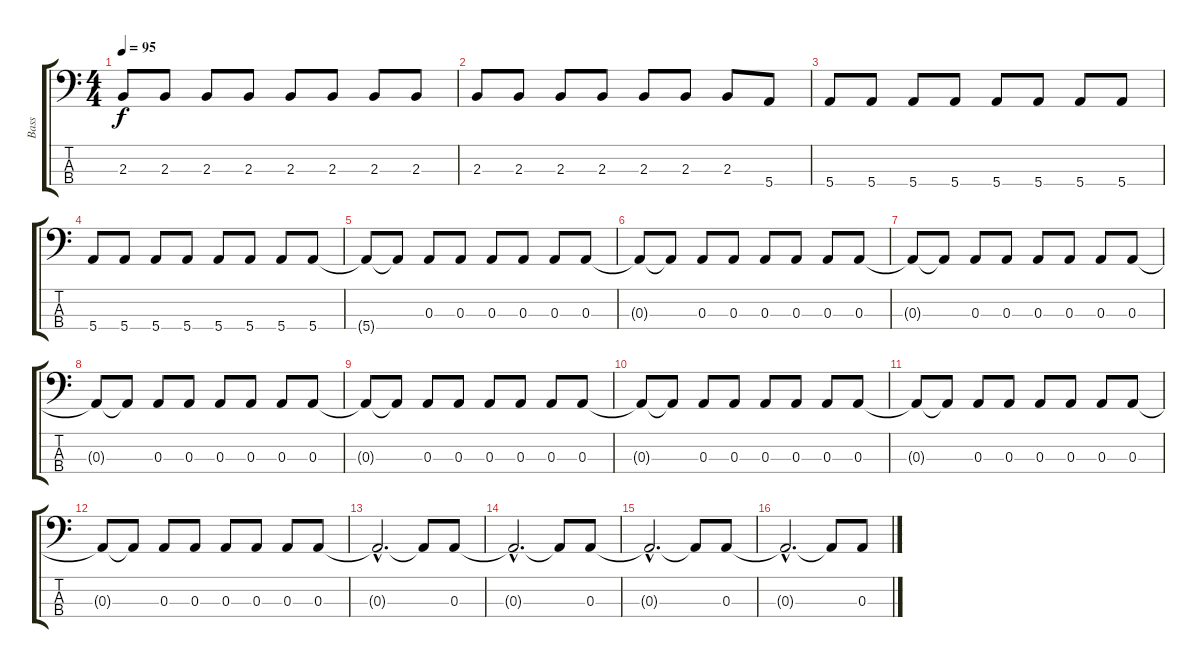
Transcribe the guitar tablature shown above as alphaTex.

\track ("Bass" "Bass") {instrument electricbasspick}
\staff {score tabs}
\tuning (G2 D2 A1 E1) {hide}
\ts (4 4)
\tempo 95
\clef f4
\ks c
2.3.8{dy f} 2.3.8 2.3.8 2.3.8 2.3.8 2.3.8 2.3.8 2.3.8 |
2.3.8 2.3.8 2.3.8 2.3.8 2.3.8 2.3.8 2.3.8 5.4.8 |
5.4.8 5.4.8 5.4.8 5.4.8 5.4.8 5.4.8 5.4.8 5.4.8 |
5.4.8 5.4.8 5.4.8 5.4.8 5.4.8 5.4.8 5.4.8 5.4.8 |
5.4{t}.8 5.4{t}.8 0.3.8 0.3.8 0.3.8 0.3.8 0.3.8 0.3.8 |
0.3{t}.8 0.3{t}.8 0.3.8 0.3.8 0.3.8 0.3.8 0.3.8 0.3.8 |
0.3{t}.8 0.3{t}.8 0.3.8 0.3.8 0.3.8 0.3.8 0.3.8 0.3.8 |
0.3{t}.8 0.3{t}.8 0.3.8 0.3.8 0.3.8 0.3.8 0.3.8 0.3.8 |
0.3{t}.8 0.3{t}.8 0.3.8 0.3.8 0.3.8 0.3.8 0.3.8 0.3.8 |
0.3{t}.8 0.3{t}.8 0.3.8 0.3.8 0.3.8 0.3.8 0.3.8 0.3.8 |
0.3{t}.8 0.3{t}.8 0.3.8 0.3.8 0.3.8 0.3.8 0.3.8 0.3.8 |
0.3{t}.8 0.3{t}.8 0.3.8 0.3.8 0.3.8 0.3.8 0.3.8 0.3.8 |
0.3{hac t}.2{d} 0.3{t}.8 0.3.8 |
0.3{hac t}.2{d} 0.3{t}.8 0.3.8 |
0.3{hac t}.2{d} 0.3{t}.8 0.3.8 |
0.3{hac t}.2{d} 0.3{t}.8 0.3.8
